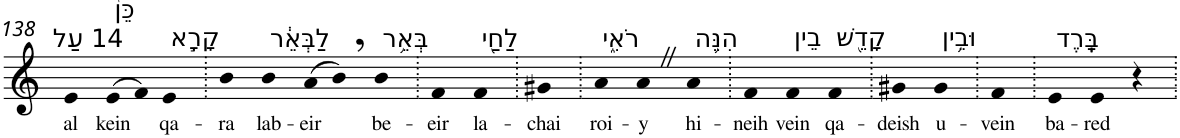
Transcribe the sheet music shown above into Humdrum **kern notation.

**kern	**text
*part1	*part1
*staff1	*staff1
*I"Piano	*
*I'Pno	*
!!LO:PB:g=z
*clefG2	*
*k[]	*
=138	=138
!LO:TX:a:t=14 עַל	!
!	!LO:LY:b
4e	al
!LO:TX:a:t=כֵּן֙	!
!	!LO:LY:b
(>8e	kein
8f)	.
!LO:TX:a:t=קָרָ֣א	!
!	!LO:LY:b
4e	qa-
=139.	=139.
!	!LO:LY:b
4b	-ra
!LO:TX:a:t=לַבְּאֵ֔ר	!
!	!LO:LY:b
4b	lab-
!	!LO:LY:b
(>8a	-eir
8b,)	.
!LO:TX:a:t=בְּאֵ֥ר	!
!	!LO:LY:b
4b	be-
=140.	=140.
!	!LO:LY:b
4f	-eir
!LO:TX:a:t=לַחַ֖י	!
!	!LO:LY:b
4f	la-
=141.	=141.
!	!LO:LY:b
4g#X	-chai
=142.	=142.
!LO:TX:a:t=רֹאִ֑י	!
!	!LO:LY:b
4a	roi-
!	!LO:LY:b
4aZ	-y
!LO:TX:a:t=הִנֵּ֥ה	!
!	!LO:LY:b
4a	hi-
=143.	=143.
!	!LO:LY:b
4f	-neih
!LO:TX:a:t=בֵין	!
!	!LO:LY:b
4f	vein
!LO:TX:a:t=קָדֵ֖שׁ	!
!	!LO:LY:b
4f	qa-
=144.	=144.
!	!LO:LY:b
4g#X	-deish
!LO:TX:a:t=וּבֵ֥ין	!
!	!LO:LY:b
4g#	u-
=145.	=145.
!	!LO:LY:b
4f	-vein
=146.	=146.
!LO:TX:a:t=בָּֽרֶד	!
!	!LO:LY:b
4e	ba-
!	!LO:LY:b
4e	-red
4r	.
=.	=.
*-	*-
